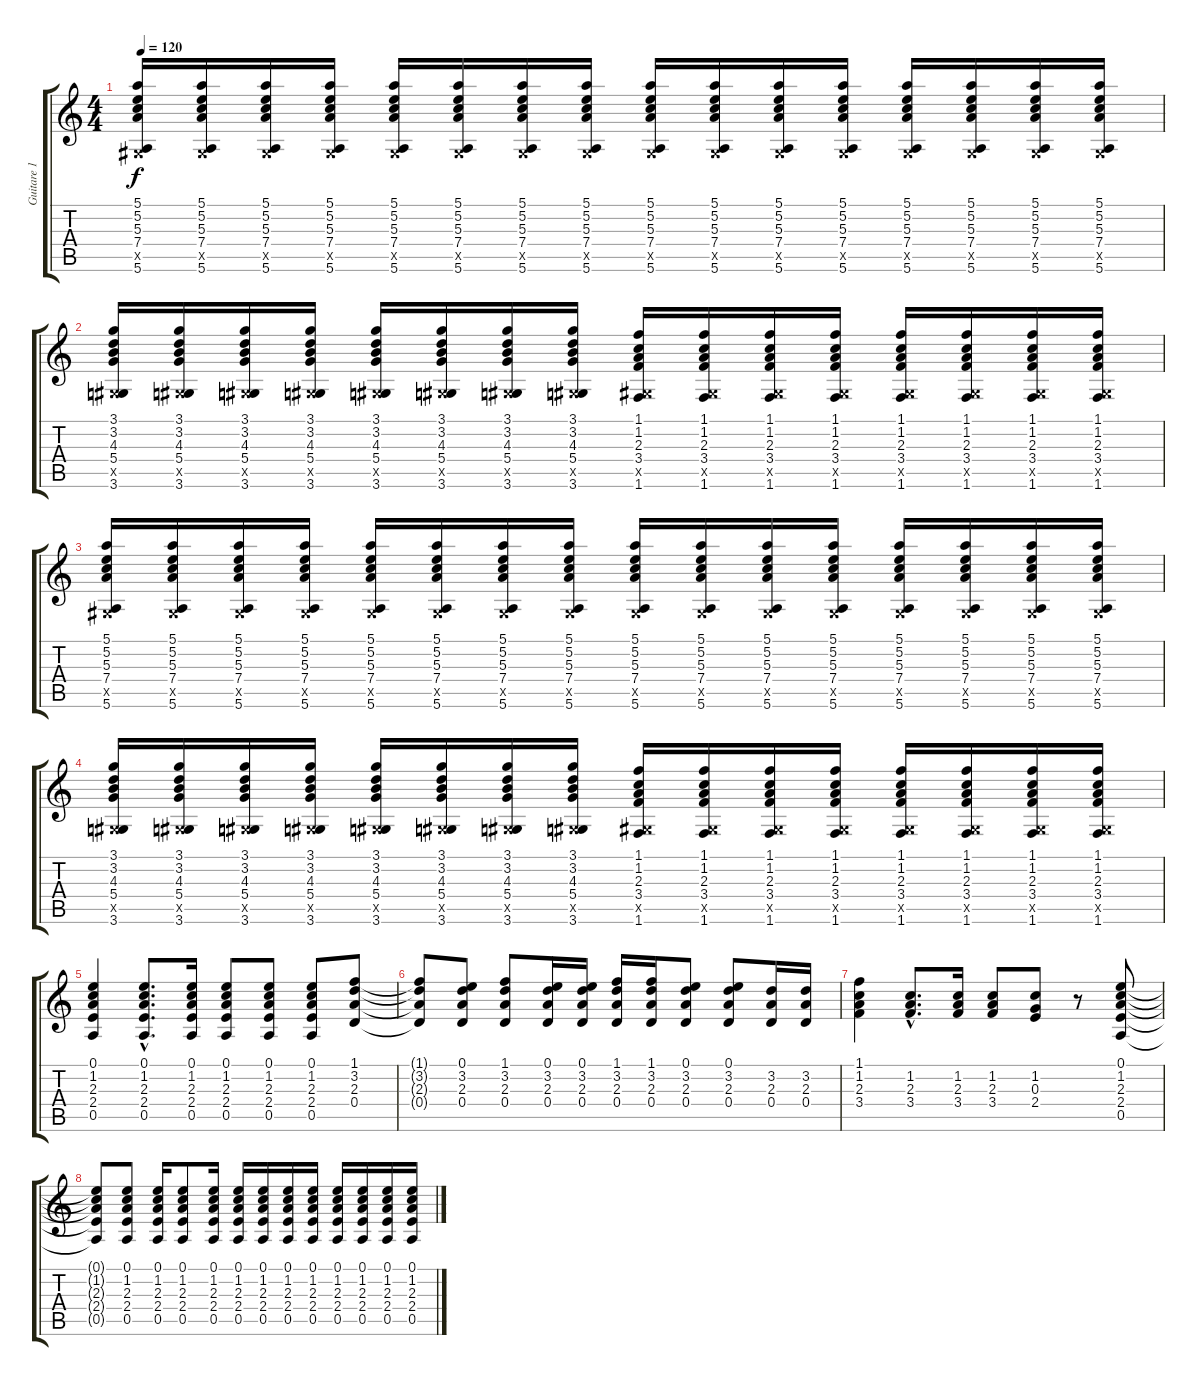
\track ("Guitare 1" "Guitare 1") {instrument overdrivenguitar}
\staff {score tabs}
\tuning (E4 B3 G3 D3 A2 E2) {hide}
\ts (4 4)
\tempo 120
\clef g2
\ks c
(5.1 5.2 5.3 7.4 -1.5{x} 5.6).16{dy f} (5.1 5.2 5.3 7.4 -1.5{x} 5.6).16 (5.1 5.2 5.3 7.4 -1.5{x} 5.6).16 (5.1 5.2 5.3 7.4 -1.5{x} 5.6).16 (5.1 5.2 5.3 7.4 -1.5{x} 5.6).16 (5.1 5.2 5.3 7.4 -1.5{x} 5.6).16 (5.1 5.2 5.3 7.4 -1.5{x} 5.6).16 (5.1 5.2 5.3 7.4 -1.5{x} 5.6).16 (5.1 5.2 5.3 7.4 -1.5{x} 5.6).16 (5.1 5.2 5.3 7.4 -1.5{x} 5.6).16 (5.1 5.2 5.3 7.4 -1.5{x} 5.6).16 (5.1 5.2 5.3 7.4 -1.5{x} 5.6).16 (5.1 5.2 5.3 7.4 -1.5{x} 5.6).16 (5.1 5.2 5.3 7.4 -1.5{x} 5.6).16 (5.1 5.2 5.3 7.4 -1.5{x} 5.6).16 (5.1 5.2 5.3 7.4 -1.5{x} 5.6).16 |
(3.1 3.2 4.3 5.4 -1.5{x} 3.6).16 (3.1 3.2 4.3 5.4 -1.5{x} 3.6).16 (3.1 3.2 4.3 5.4 -1.5{x} 3.6).16 (3.1 3.2 4.3 5.4 -1.5{x} 3.6).16 (3.1 3.2 4.3 5.4 -1.5{x} 3.6).16 (3.1 3.2 4.3 5.4 -1.5{x} 3.6).16 (3.1 3.2 4.3 5.4 -1.5{x} 3.6).16 (3.1 3.2 4.3 5.4 -1.5{x} 3.6).16 (1.1 1.2 2.3 3.4 -1.5{x} 1.6).16 (1.1 1.2 2.3 3.4 -1.5{x} 1.6).16 (1.1 1.2 2.3 3.4 -1.5{x} 1.6).16 (1.1 1.2 2.3 3.4 -1.5{x} 1.6).16 (1.1 1.2 2.3 3.4 -1.5{x} 1.6).16 (1.1 1.2 2.3 3.4 -1.5{x} 1.6).16 (1.1 1.2 2.3 3.4 -1.5{x} 1.6).16 (1.1 1.2 2.3 3.4 -1.5{x} 1.6).16 |
(5.1 5.2 5.3 7.4 -1.5{x} 5.6).16 (5.1 5.2 5.3 7.4 -1.5{x} 5.6).16 (5.1 5.2 5.3 7.4 -1.5{x} 5.6).16 (5.1 5.2 5.3 7.4 -1.5{x} 5.6).16 (5.1 5.2 5.3 7.4 -1.5{x} 5.6).16 (5.1 5.2 5.3 7.4 -1.5{x} 5.6).16 (5.1 5.2 5.3 7.4 -1.5{x} 5.6).16 (5.1 5.2 5.3 7.4 -1.5{x} 5.6).16 (5.1 5.2 5.3 7.4 -1.5{x} 5.6).16 (5.1 5.2 5.3 7.4 -1.5{x} 5.6).16 (5.1 5.2 5.3 7.4 -1.5{x} 5.6).16 (5.1 5.2 5.3 7.4 -1.5{x} 5.6).16 (5.1 5.2 5.3 7.4 -1.5{x} 5.6).16 (5.1 5.2 5.3 7.4 -1.5{x} 5.6).16 (5.1 5.2 5.3 7.4 -1.5{x} 5.6).16 (5.1 5.2 5.3 7.4 -1.5{x} 5.6).16 |
(3.1 3.2 4.3 5.4 -1.5{x} 3.6).16 (3.1 3.2 4.3 5.4 -1.5{x} 3.6).16 (3.1 3.2 4.3 5.4 -1.5{x} 3.6).16 (3.1 3.2 4.3 5.4 -1.5{x} 3.6).16 (3.1 3.2 4.3 5.4 -1.5{x} 3.6).16 (3.1 3.2 4.3 5.4 -1.5{x} 3.6).16 (3.1 3.2 4.3 5.4 -1.5{x} 3.6).16 (3.1 3.2 4.3 5.4 -1.5{x} 3.6).16 (1.1 1.2 2.3 3.4 -1.5{x} 1.6).16 (1.1 1.2 2.3 3.4 -1.5{x} 1.6).16 (1.1 1.2 2.3 3.4 -1.5{x} 1.6).16 (1.1 1.2 2.3 3.4 -1.5{x} 1.6).16 (1.1 1.2 2.3 3.4 -1.5{x} 1.6).16 (1.1 1.2 2.3 3.4 -1.5{x} 1.6).16 (1.1 1.2 2.3 3.4 -1.5{x} 1.6).16 (1.1 1.2 2.3 3.4 -1.5{x} 1.6).16 |
(0.1 1.2 2.3 2.4 0.5).4 (0.1{hac} 1.2{hac} 2.3{hac} 2.4{hac} 0.5{hac}).8{d} (0.1 1.2 2.3 2.4 0.5).16 (0.1 1.2 2.3 2.4 0.5).8 (0.1 1.2 2.3 2.4 0.5).8 (0.1 1.2 2.3 2.4 0.5).8 (1.1 3.2 2.3 0.4).8 |
(1.1{t} 3.2{t} 2.3{t} 0.4{t}).8 (0.1 3.2 2.3 0.4).8 (1.1 3.2 2.3 0.4).8 (0.1 3.2 2.3 0.4).16 (0.1 3.2 2.3 0.4).16 (1.1 3.2 2.3 0.4).16 (1.1 3.2 2.3 0.4).16 (0.1 3.2 2.3 0.4).8 (0.1 3.2 2.3 0.4).8 (3.2 2.3 0.4).16 (3.2 2.3 0.4).16 |
(1.1 1.2 2.3 3.4).4 (1.2{hac} 2.3{hac} 3.4{hac}).8{d} (1.2 2.3 3.4).16 (1.2 2.3 3.4).8 (1.2 0.3 2.4).8 r.8 (0.1 1.2 2.3 2.4 0.5).8 |
(0.1{t} 1.2{t} 2.3{t} 2.4{t} 0.5{t}).8 (0.1 1.2 2.3 2.4 0.5).8 (0.1 1.2 2.3 2.4 0.5).16 (0.1 1.2 2.3 2.4 0.5).8 (0.1 1.2 2.3 2.4 0.5).16 (0.1 1.2 2.3 2.4 0.5).16 (0.1 1.2 2.3 2.4 0.5).16 (0.1 1.2 2.3 2.4 0.5).16 (0.1 1.2 2.3 2.4 0.5).16 (0.1 1.2 2.3 2.4 0.5).16 (0.1 1.2 2.3 2.4 0.5).16 (0.1 1.2 2.3 2.4 0.5).16 (0.1 1.2 2.3 2.4 0.5).16
